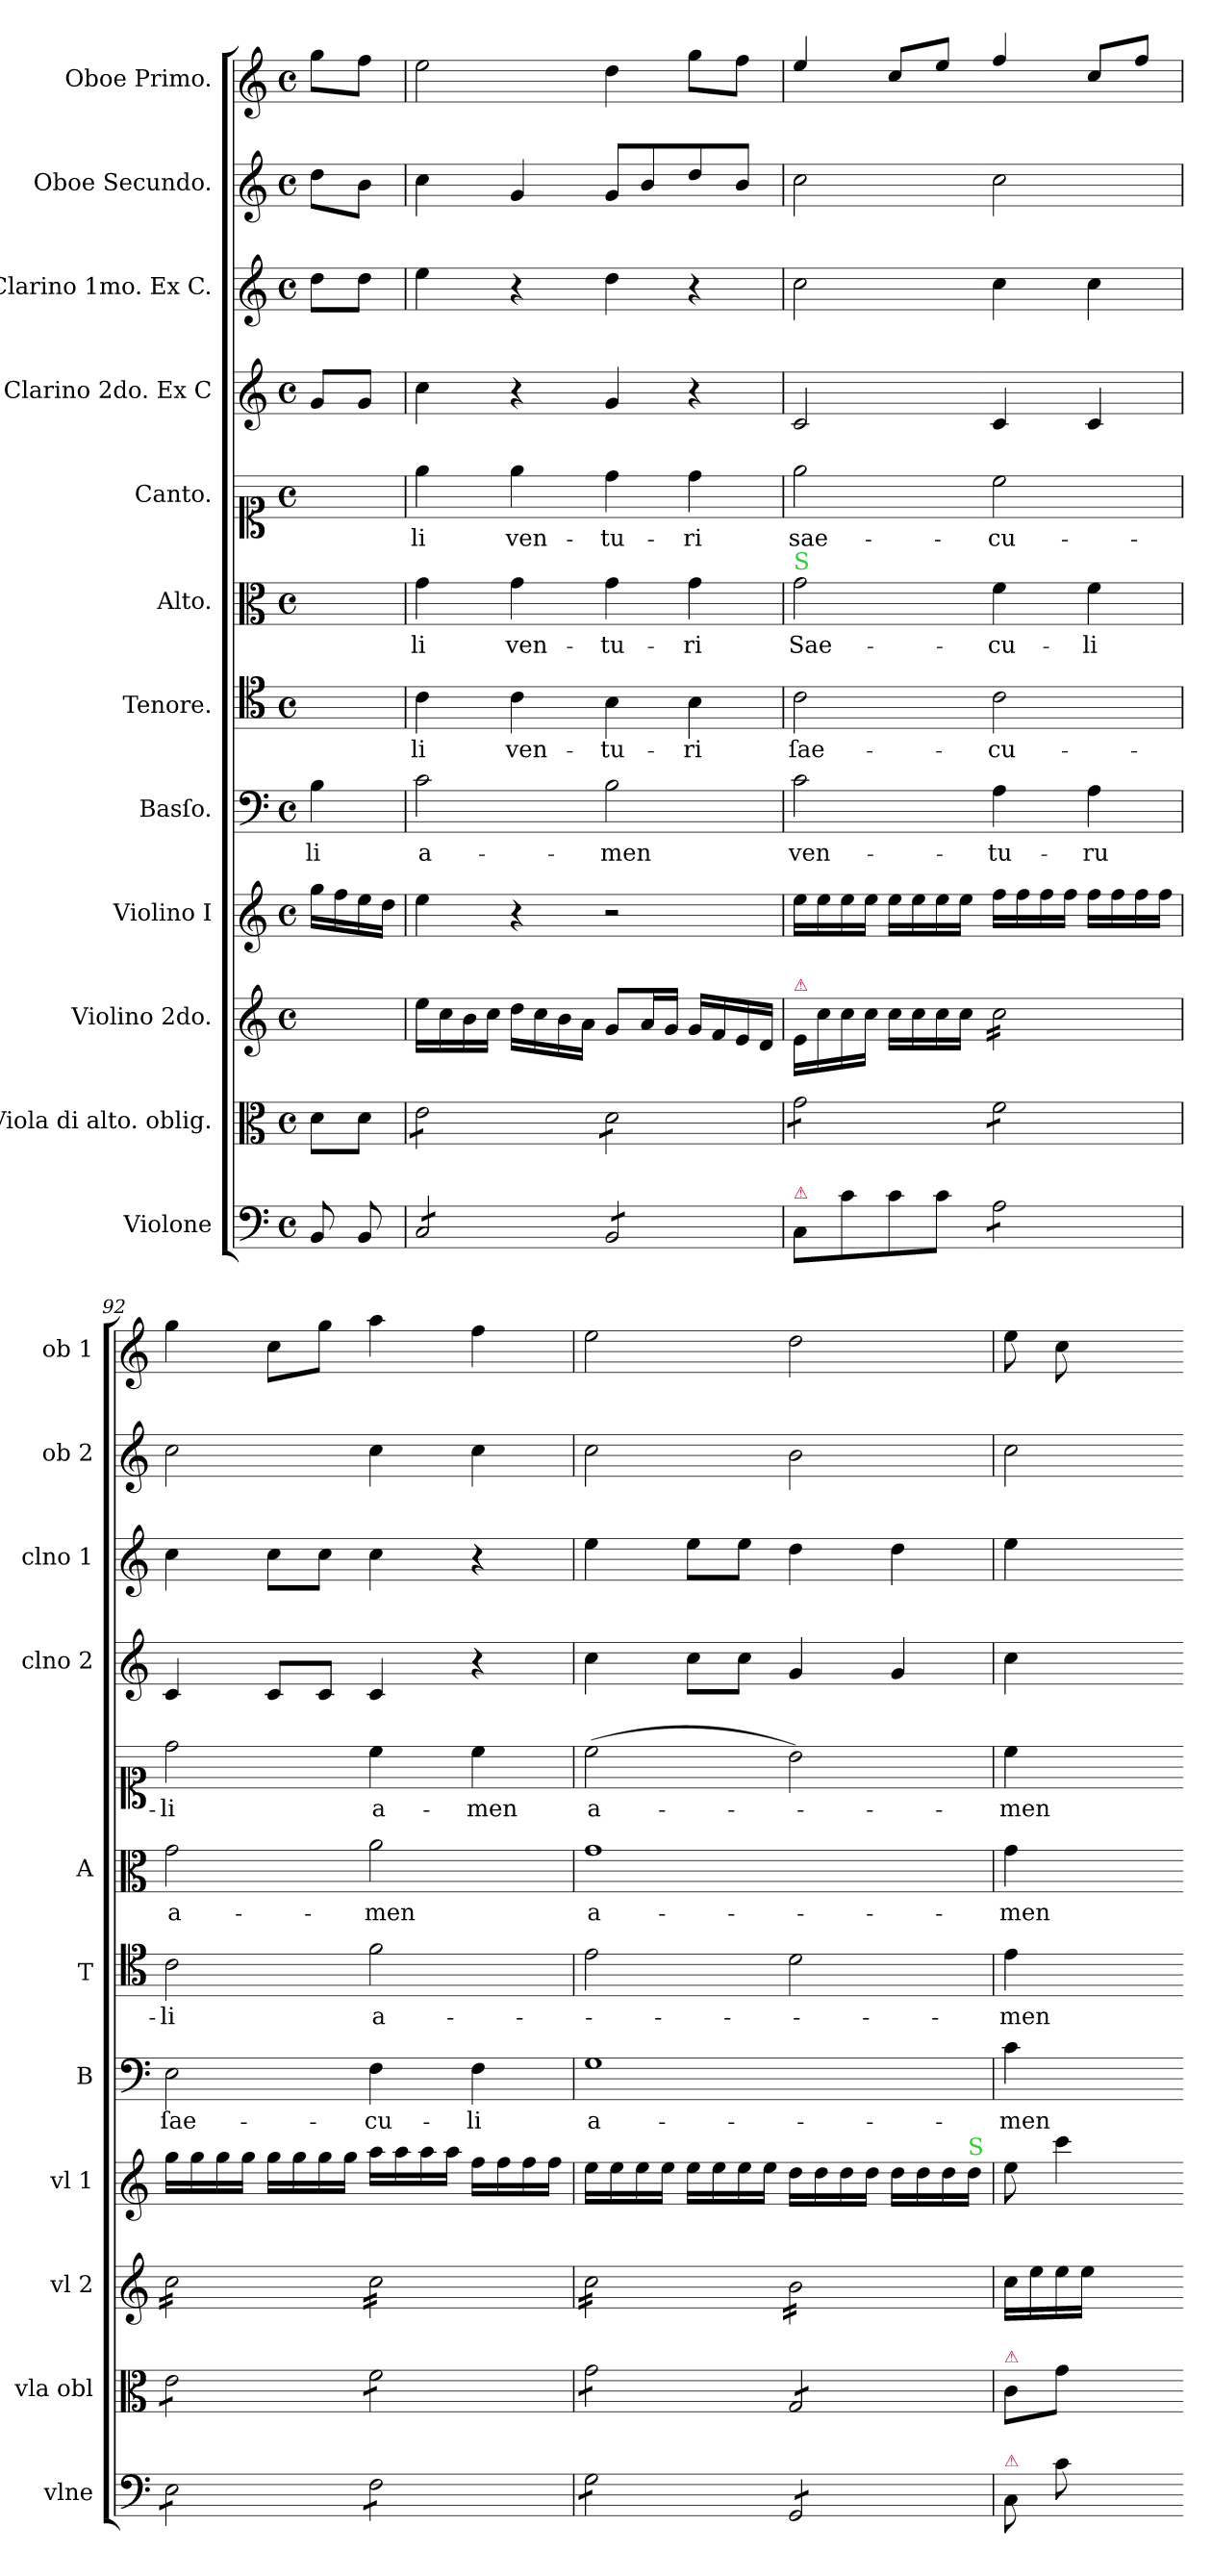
**kern	**kern	**kern	**kern	**kern	**text	**kern	**text	**kern	**text	**kern	**text	**kern	**kern	**kern	**kern
*part12	*part11	*part10	*part9	*part8	*part8	*part7	*part7	*part6	*part6	*part5	*part5	*part4	*part3	*part2	*part1
*staff12	*staff11	*staff10	*staff9	*staff8	*staff8	*staff7	*staff7	*staff6	*staff6	*staff5	*staff5	*staff4	*staff3	*staff2	*staff1
*I"Violone	*I"Viola di alto. oblig.	*I"Violino 2do.	*I"Violino I	*I"Basſo.	*	*I"Tenore.	*	*I"Alto.	*	*I"Canto.	*	*I"Clarino 2do. Ex C	*I"Clarino 1mo. Ex C.	*I"Oboe Secundo.	*I"Oboe Primo.
*I'vlne	*I'vla obl	*I'vl 2	*I'vl 1	*I'B	*	*I'T	*	*I'A	*	*	*	*I'clno 2	*I'clno 1	*I'ob 2	*I'ob 1
*clefF4	*clefC3	*clefG2	*clefG2	*clefF4	*	*clefC4	*	*clefC3	*	*clefC1	*	*clefG2	*clefG2	*clefG2	*clefG2
*k[]	*k[]	*k[]	*k[]	*k[]	*	*k[]	*	*k[]	*	*k[]	*	*k[]	*k[]	*k[]	*k[]
*C:	*C:	*C:	*C:	*C:	*	*C:	*	*C:	*	*C:	*	*C:	*C:	*C:	*C:
*M4/4	*M4/4	*M4/4	*M4/4	*M4/4	*	*M4/4	*	*M4/4	*	*M4/4	*	*M4/4	*M4/4	*M4/4	*M4/4
*met(c)	*met(c)	*met(c)	*met(c)	*met(c)	*	*met(c)	*	*met(c)	*	*met(c)	*	*met(c)	*met(c)	*met(c)	*met(c)
=	=	=	=	=	=	=	=	=	=	=	=	=	=	=	=
8BB/	8d\L	4ryy	16gg\LL	4B\	-li	4ryy	.	4ryy	.	4ryy	.	8g/L	8dd\L	8dd\L	8gg\L
.	.	.	16ff\	.	.	.	.	.	.	.	.	.	.	.	.
8BB/	8d\J	.	16ee\	.	.	.	.	.	.	.	.	8g/J	8dd\J	8b\J	8ff\J
.	.	.	16dd\JJ	.	.	.	.	.	.	.	.	.	.	.	.
=90	=90	=90	=90	=90	=90	=90	=90	=90	=90	=90	=90	=90	=90	=90	=90
*tremolo	*	*	*	*	*	*	*	*	*	*	*	*	*	*	*
*	*tremolo	*	*	*	*	*	*	*	*	*	*	*	*	*	*
8C/L	8e\L	16ee\LL	4ee\	2c\	a-	4c\	-li	4g\	-li	4ee\	-li	4cc\	4ee\	4cc\	2ee\
.	.	16cc\	.	.	.	.	.	.	.	.	.	.	.	.	.
8C/	8e\	16b\	.	.	.	.	.	.	.	.	.	.	.	.	.
.	.	16cc\JJ	.	.	.	.	.	.	.	.	.	.	.	.	.
8C/	8e\	16dd\LL	4r	.	.	4c\	ven-	4g\	ven-	4ee\	ven-	4r	4r	4g/	.
.	.	16cc\	.	.	.	.	.	.	.	.	.	.	.	.	.
8C/J	8e\J	16b\	.	.	.	.	.	.	.	.	.	.	.	.	.
.	.	16a\JJ	.	.	.	.	.	.	.	.	.	.	.	.	.
8BB/L	8d\L	8g/L	2r	2B\	-men	4B\	-tu-	4g\	-tu-	4dd\	-tu-	4g/	4dd\	8g/L	4dd\
8BB/	8d\	16a/L	.	.	.	.	.	.	.	.	.	.	.	8b/	.
.	.	16g/JJ	.	.	.	.	.	.	.	.	.	.	.	.	.
8BB/	8d\	16g/LL	.	.	.	4B\	-ri	4g\	-ri	4dd\	-ri	4r	4r	8dd/	8gg\L
.	.	16f/	.	.	.	.	.	.	.	.	.	.	.	.	.
8BB/J	8d\J	16e/	.	.	.	.	.	.	.	.	.	.	.	8b/J	8ff\J
*Xtremolo	*	*	*	*	*	*	*	*	*	*	*	*	*	*	*
.	.	16d/JJ	.	.	.	.	.	.	.	.	.	.	.	.	.
=91	=91	=91	=91	=91	=91	=91	=91	=91	=91	=91	=91	=91	=91	=91	=91
!	!	!	!	!	!	!	!	!LO:TX:a:color=limegreen:t=S	!	!	!	!	!	!	!
!	!	!LO:TX:a:color=crimson:t=⚠	!	!	!	!	!	!	!	!	!	!	!	!	!
!LO:TX:a:color=crimson:t=⚠	!	!	!	!	!	!	!	!	!	!	!	!	!	!	!
8C/L	8g\L	16e/LL	16ee\LL	2c\	ven-	2c\	ſae-	2g\	Sae-	2ee\	sae-	2c/	2cc\	2cc\	4ee/
.	.	16cc\	16ee\	.	.	.	.	.	.	.	.	.	.	.	.
8c\	8g\	16cc\	16ee\	.	.	.	.	.	.	.	.	.	.	.	.
.	.	16cc\JJ	16ee\JJ	.	.	.	.	.	.	.	.	.	.	.	.
8c\	8g\	16cc\LL	16ee\LL	.	.	.	.	.	.	.	.	.	.	.	8cc/L
.	.	16cc\	16ee\	.	.	.	.	.	.	.	.	.	.	.	.
8c\J	8g\J	16cc\	16ee\	.	.	.	.	.	.	.	.	.	.	.	8ee/J
.	.	16cc\JJ	16ee\JJ	.	.	.	.	.	.	.	.	.	.	.	.
=-	=-	=-	=-	=-	=-	=-	=-	=-	=-	=-	=-	=-	=-	=-	=-
*tremolo	*	*	*	*	*	*	*	*	*	*	*	*	*	*	*
*	*	*tremolo	*	*	*	*	*	*	*	*	*	*	*	*	*
8A\L	8f\L	16cc\LL	16ff\LL	4A\	-tu-	2c\	-cu-	4f\	-cu-	2cc\	-cu-	4c/	4cc\	2cc\	4ff/
.	.	16cc\	16ff\	.	.	.	.	.	.	.	.	.	.	.	.
8A\	8f\	16cc\	16ff\	.	.	.	.	.	.	.	.	.	.	.	.
.	.	16cc\	16ff\JJ	.	.	.	.	.	.	.	.	.	.	.	.
8A\	8f\	16cc\	16ff\LL	4A\	-ru	.	.	4f\	-li	.	.	4c/	4cc\	.	8cc/L
.	.	16cc\	16ff\	.	.	.	.	.	.	.	.	.	.	.	.
8A\J	8f\J	16cc\	16ff\	.	.	.	.	.	.	.	.	.	.	.	8ff/J
.	.	16cc\JJ	16ff\JJ	.	.	.	.	.	.	.	.	.	.	.	.
=92	=92	=92	=92	=92	=92	=92	=92	=92	=92	=92	=92	=92	=92	=92	=92
8E\L	8e\L	16cc\LL	16gg\LL	2E\	ſae-	2c\	-li	2g\	a-	2dd\	-li	4c/	4cc\	2cc\	4gg\
.	.	16cc\	16gg\	.	.	.	.	.	.	.	.	.	.	.	.
8E\	8e\	16cc\	16gg\	.	.	.	.	.	.	.	.	.	.	.	.
.	.	16cc\	16gg\JJ	.	.	.	.	.	.	.	.	.	.	.	.
8E\	8e\	16cc\	16gg\LL	.	.	.	.	.	.	.	.	8c/L	8cc\L	.	8cc\L
.	.	16cc\	16gg\	.	.	.	.	.	.	.	.	.	.	.	.
8E\J	8e\J	16cc\	16gg\	.	.	.	.	.	.	.	.	8c/J	8cc\J	.	8gg\J
.	.	16cc\JJ	16gg\JJ	.	.	.	.	.	.	.	.	.	.	.	.
8F\L	8f\L	16cc\LL	16aa\LL	4F\	-cu-	2f\	a-	2a\	-men	4cc\	a-	4c/	4cc\	4cc\	4aa\
.	.	16cc\	16aa\	.	.	.	.	.	.	.	.	.	.	.	.
8F\	8f\	16cc\	16aa\	.	.	.	.	.	.	.	.	.	.	.	.
.	.	16cc\	16aa\JJ	.	.	.	.	.	.	.	.	.	.	.	.
8F\	8f\	16cc\	16ff\LL	4F\	-li	.	.	.	.	4cc\	-men	4r	4r	4cc\	4ff\
.	.	16cc\	16ff\	.	.	.	.	.	.	.	.	.	.	.	.
8F\J	8f\J	16cc\	16ff\	.	.	.	.	.	.	.	.	.	.	.	.
.	.	16cc\JJ	16ff\JJ	.	.	.	.	.	.	.	.	.	.	.	.
=93	=93	=93	=93	=93	=93	=93	=93	=93	=93	=93	=93	=93	=93	=93	=93
8G\L	8g\L	16cc\LL	16ee\LL	1G	a-	2e\	.	1g	a-	(2cc\	a-	4cc\	4ee\	2cc\	2ee\
.	.	16cc\	16ee\	.	.	.	.	.	.	.	.	.	.	.	.
8G\	8g\	16cc\	16ee\	.	.	.	.	.	.	.	.	.	.	.	.
.	.	16cc\	16ee\JJ	.	.	.	.	.	.	.	.	.	.	.	.
8G\	8g\	16cc\	16ee\LL	.	.	.	.	.	.	.	.	8cc\L	8ee\L	.	.
.	.	16cc\	16ee\	.	.	.	.	.	.	.	.	.	.	.	.
8G\J	8g\J	16cc\	16ee\	.	.	.	.	.	.	.	.	8cc\J	8ee\J	.	.
.	.	16cc\JJ	16ee\JJ	.	.	.	.	.	.	.	.	.	.	.	.
8GG/L	8G/L	16b\LL	16dd\LL	.	.	2d\	.	.	.	2b\)	.	4g/	4dd\	2b\	2dd\
.	.	16b\	16dd\	.	.	.	.	.	.	.	.	.	.	.	.
8GG/	8G/	16b\	16dd\	.	.	.	.	.	.	.	.	.	.	.	.
.	.	16b\	16dd\JJ	.	.	.	.	.	.	.	.	.	.	.	.
8GG/	8G/	16b\	16dd\LL	.	.	.	.	.	.	.	.	4g/	4dd\	.	.
.	.	16b\	16dd\	.	.	.	.	.	.	.	.	.	.	.	.
8GG/J	8G/J	16b\	16dd\	.	.	.	.	.	.	.	.	.	.	.	.
*	*Xtremolo	*	*	*	*	*	*	*	*	*	*	*	*	*	*
*Xtremolo	*	*	*	*	*	*	*	*	*	*	*	*	*	*	*
!	!	!	!LO:TX:a:color=limegreen:t=S	!	!	!	!	!	!	!	!	!	!	!	!
.	.	16b\JJ	16dd\JJ	.	.	.	.	.	.	.	.	.	.	.	.
*	*	*Xtremolo	*	*	*	*	*	*	*	*	*	*	*	*	*
=94	=94	=94	=94	=94	=94	=94	=94	=94	=94	=94	=94	=94	=94	=94	=94
!	!LO:TX:a:color=crimson:t=⚠	!	!	!	!	!	!	!	!	!	!	!	!	!	!
!LO:TX:a:color=crimson:t=⚠	!	!	!	!	!	!	!	!	!	!	!	!	!	!	!
8C\	8c\L	16cc\LL	8ee\	4c\	-men	4e\	-men	4g\	-men	4cc\	-men	4cc\	4ee\	2cc\	8ee\
.	.	16ee\	.	.	.	.	.	.	.	.	.	.	.	.	.
8c\	8g\J	16ee\	4ccc\	.	.	.	.	.	.	.	.	.	.	.	8cc\
.	.	16ee\JJ	.	.	.	.	.	.	.	.	.	.	.	.	.
4ryy	4ryy	4ryy	.	4ryy	.	4ryy	.	4ryy	.	4ryy	.	4ryy	4ryy	.	4ryy
.	.	.	8ryy	.	.	.	.	.	.	.	.	.	.	.	.
=-	=-	=-	=-	=-	=-	=-	=-	=-	=-	=-	=-	=-	=-	=-	=-
*-	*-	*-	*-	*-	*-	*-	*-	*-	*-	*-	*-	*-	*-	*-	*-
